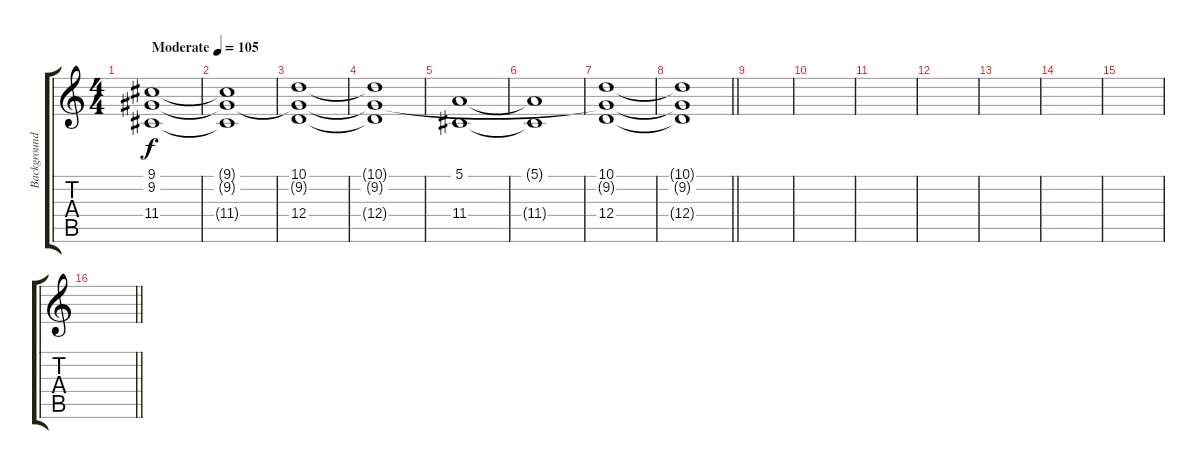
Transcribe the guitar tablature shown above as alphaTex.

\track ("Background" "Background") {instrument pad2warm}
\staff {score tabs}
\tuning (E4 B3 G3 D3 A2 E2) {hide}
\ts (4 4)
\section ("" "")
\tempo (105 "Moderate")
\clef g2
\ks c
(9.1 9.2 11.4).1{dy f instrument pad2warm} |
(9.1{t} 9.2{t} 11.4{t}).1 |
(10.1 9.2{t} 12.4).1 |
(10.1{t} 9.2{t} 12.4{t}).1 |
(5.1 11.4).1 |
(5.1{t} 11.4{t}).1 |
(10.1 9.2{t} 12.4).1 |
\barLineRight lightlight
(10.1{t} 9.2{t} 12.4{t}).1 |
\section ("" "")
|
|
|
|
|
|
|
\barLineRight lightlight
